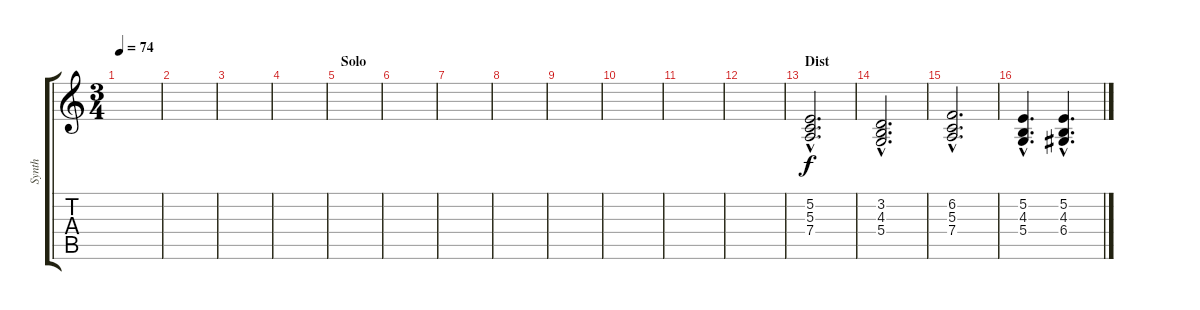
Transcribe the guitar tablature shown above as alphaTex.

\track ("Synth" "Synth") {instrument pad2warm}
\staff {score tabs}
\tuning (E4 B3 G3 D3 A2 E2) {hide}
\ts (3 4)
\tempo 74
\clef g2
\ks c
|
|
|
|
\section ("" "Solo")
|
|
|
|
|
|
|
|
\section ("" "Dist")
(5.2{hac} 5.3{hac} 7.4{hac}).2{d} |
(3.2{hac} 4.3{hac} 5.4{hac}).2{d} |
(6.2{hac} 5.3{hac} 7.4{hac}).2{d} |
(5.2{hac} 4.3{hac} 5.4{hac}).4{d} (5.2{hac} 4.3{hac} 6.4{hac}).4{d}
